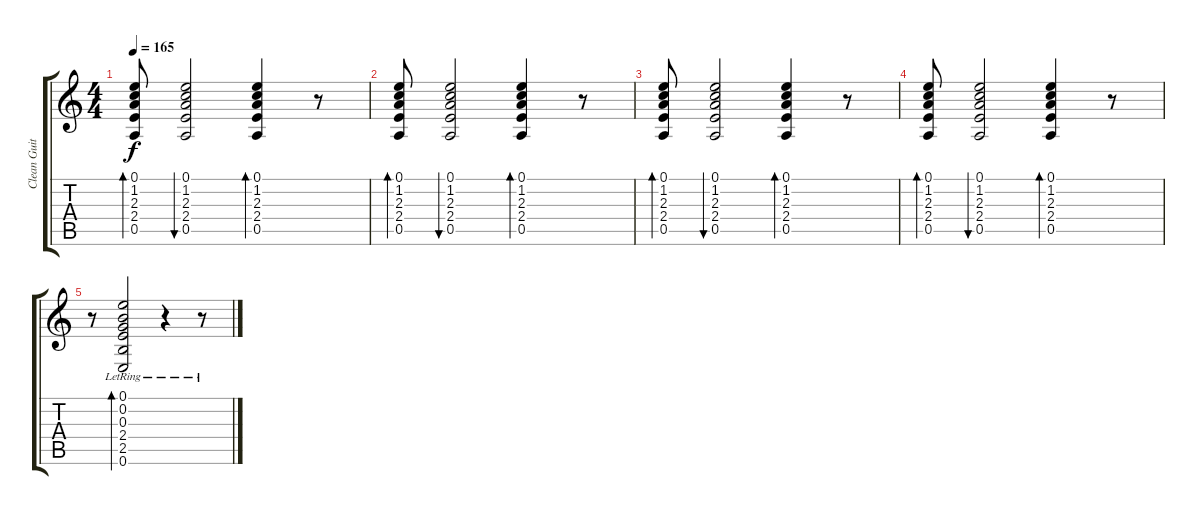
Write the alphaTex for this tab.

\track ("Clean Guitar" "Clean Guit") {instrument electricguitarclean}
\staff {score tabs}
\tuning (E4 B3 G3 D3 A2 E2) {hide}
\ts (4 4)
\tempo 165
\clef g2
\ks c
(0.1 1.2 2.3 2.4 0.5).8{bd 120 dy f} (0.1 1.2 2.3 2.4 0.5).2{bu 120} (0.1 1.2 2.3 2.4 0.5).4{bd 120} r.8 |
(0.1 1.2 2.3 2.4 0.5).8{bd 120} (0.1 1.2 2.3 2.4 0.5).2{bu 120} (0.1 1.2 2.3 2.4 0.5).4{bd 120} r.8 |
(0.1 1.2 2.3 2.4 0.5).8{bd 120} (0.1 1.2 2.3 2.4 0.5).2{bu 120} (0.1 1.2 2.3 2.4 0.5).4{bd 120} r.8 |
(0.1 1.2 2.3 2.4 0.5).8{bd 120} (0.1 1.2 2.3 2.4 0.5).2{bu 120} (0.1 1.2 2.3 2.4 0.5).4{bd 120} r.8 |
r.8 (0.1{lr} 0.2{lr} 0.3{lr} 2.4{lr} 2.5{lr} 0.6{lr}).2{bd 60} r.4 r.8
